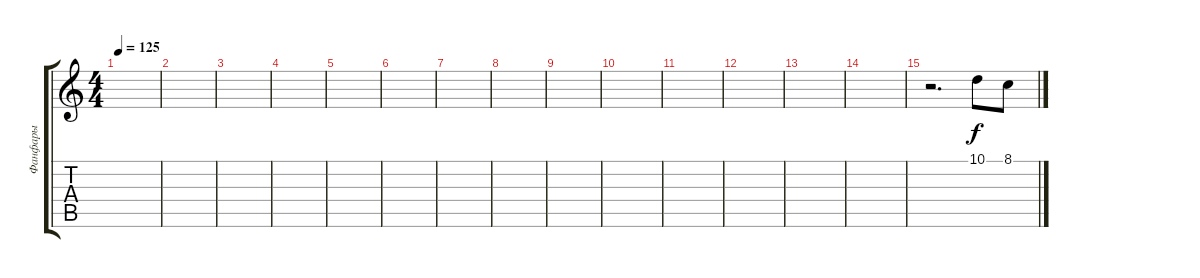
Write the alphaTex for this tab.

\track ("Фанфары" "Фанфары") {instrument brasssection}
\staff {score tabs}
\tuning (E4 B3 G3 D3 A2 E2) {hide}
\ts (4 4)
\tempo 125
\clef g2
\ks c
|
|
|
|
|
|
|
|
|
|
|
|
|
|
r.2{d} 10.1.8 8.1.8
